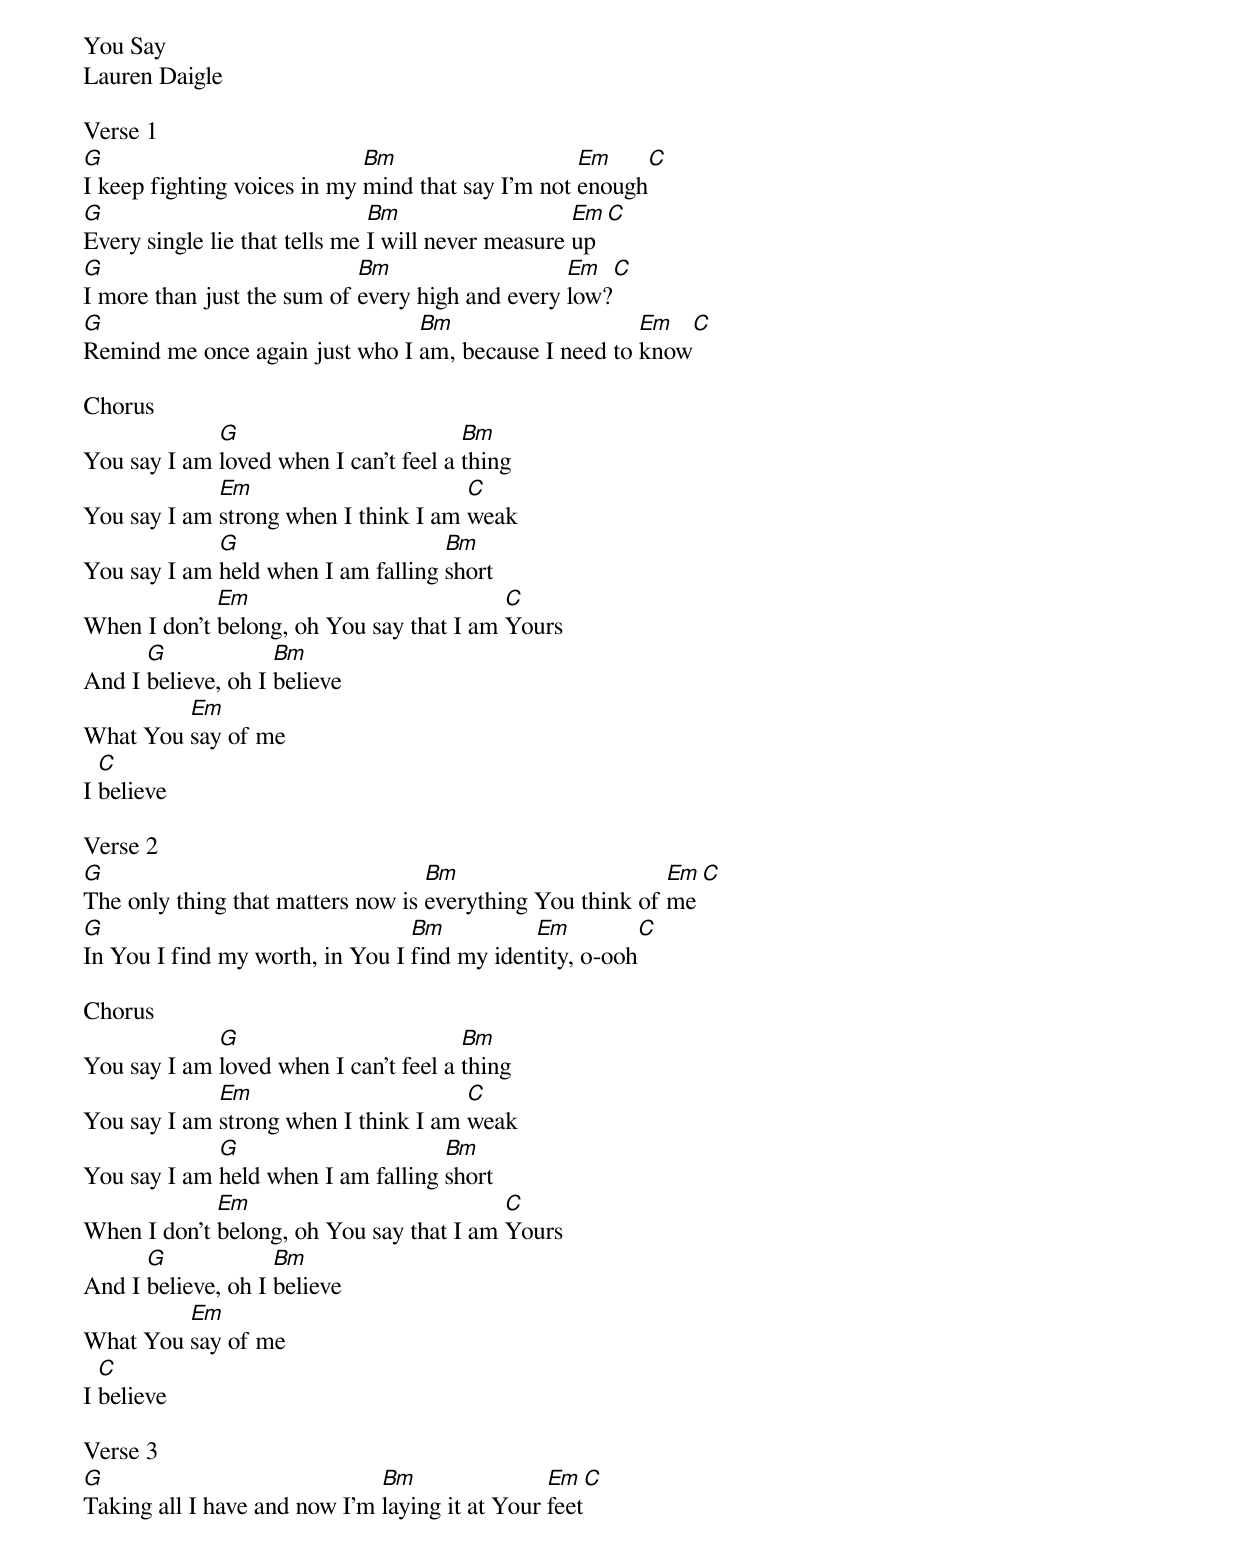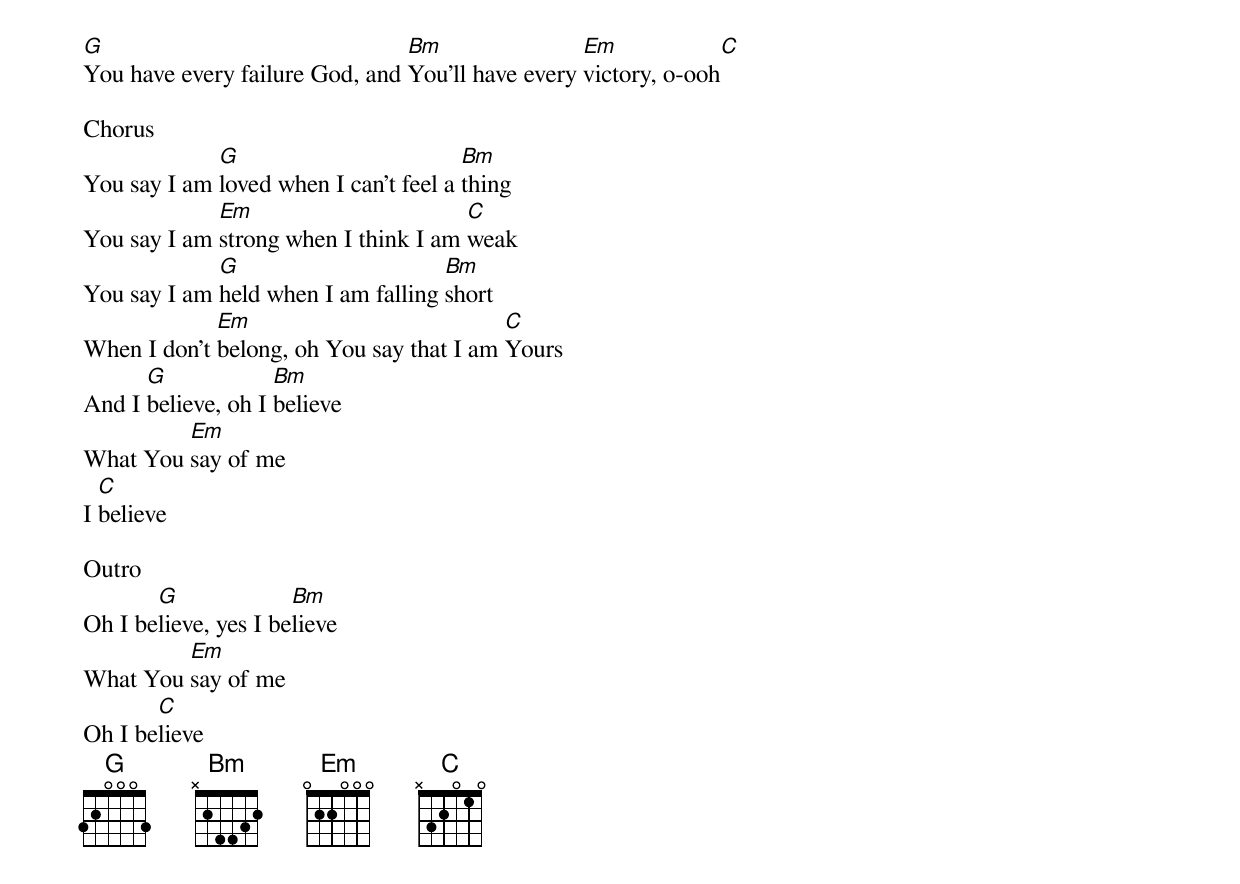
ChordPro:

You Say
Lauren Daigle

Verse 1
[G]I keep fighting voices in my [Bm]mind that say I'm not [Em]enough[C]
[G]Every single lie that tells me [Bm]I will never measure [Em]up[C]
[G]I more than just the sum of [Bm]every high and every [Em]low?[C]
[G]Remind me once again just who I [Bm]am, because I need to [Em]know[C]

Chorus
You say I am [G]loved when I can't feel a [Bm]thing
You say I am [Em]strong when I think I am [C]weak
You say I am [G]held when I am falling [Bm]short
When I don't [Em]belong, oh You say that I am [C]Yours
And I [G]believe, oh I [Bm]believe
What You [Em]say of me
I [C]believe

Verse 2
[G]The only thing that matters now is [Bm]everything You think of [Em]me[C]
[G]In You I find my worth, in You I [Bm]find my iden[Em]tity, o-ooh[C]

Chorus
You say I am [G]loved when I can't feel a [Bm]thing
You say I am [Em]strong when I think I am [C]weak
You say I am [G]held when I am falling [Bm]short
When I don't [Em]belong, oh You say that I am [C]Yours
And I [G]believe, oh I [Bm]believe
What You [Em]say of me
I [C]believe

Verse 3
[G]Taking all I have and now I'm [Bm]laying it at Your [Em]feet[C]
[G]You have every failure God, and [Bm]You'll have every [Em]victory, o-ooh[C]

Chorus
You say I am [G]loved when I can't feel a [Bm]thing
You say I am [Em]strong when I think I am [C]weak
You say I am [G]held when I am falling [Bm]short
When I don't [Em]belong, oh You say that I am [C]Yours
And I [G]believe, oh I [Bm]believe
What You [Em]say of me
I [C]believe

Outro
Oh I be[G]lieve, yes I be[Bm]lieve
What You [Em]say of me
Oh I be[C]lieve
